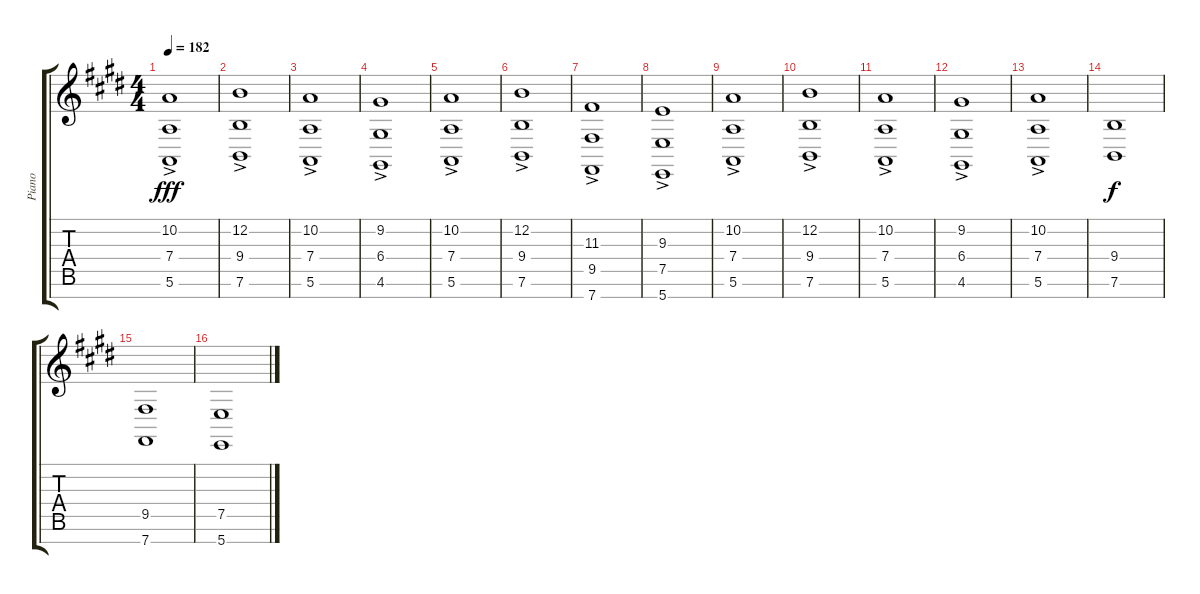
\track ("Piano" "Piano") {instrument acousticgrandpiano}
\staff {score tabs}
\tuning (E4 B3 G3 D3 A2 E2 B1) {hide}
\ts (4 4)
\tempo 182
\clef g2
\ks c#minor
(10.2{ac} 7.4{ac} 5.6{ac}).1{dy fff} |
(12.2{ac} 9.4{ac} 7.6{ac}).1 |
(10.2{ac} 7.4{ac} 5.6{ac}).1 |
(9.2{ac} 6.4{ac} 4.6{ac}).1 |
(10.2{ac} 7.4{ac} 5.6{ac}).1 |
(12.2 9.4{ac} 7.6{ac}).1 |
(11.3 9.5{ac} 7.7{ac}).1 |
(9.3 7.5{ac} 5.7{ac}).1 |
(10.2 7.4{ac} 5.6{ac}).1 |
(12.2 9.4{ac} 7.6{ac}).1 |
(10.2 7.4{ac} 5.6{ac}).1 |
(9.2 6.4{ac} 4.6{ac}).1 |
(10.2 7.4{ac} 5.6{ac}).1 |
(9.4 7.6).1{dy f volume 16 instrument acousticgrandpiano} |
(9.5 7.7).1 |
(7.5 5.7).1
